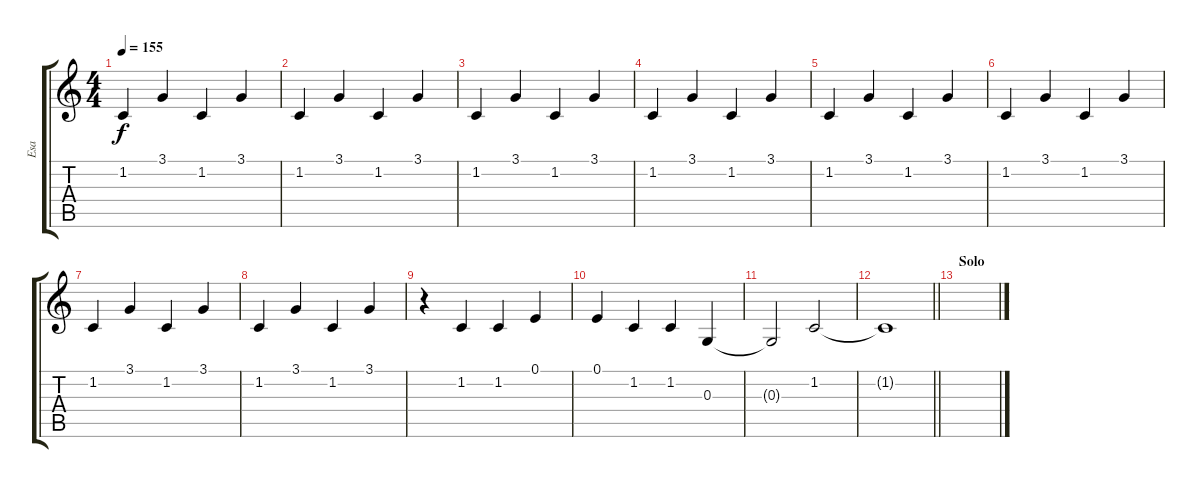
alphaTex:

\track ("Esa" "Esa") {instrument lead2sawtooth}
\staff {score tabs}
\tuning (E4 B3 G3 D3 A2 E2) {hide}
\ts (4 4)
\tempo 155
\clef g2
\ks c
1.2.4{dy f} 3.1.4 1.2.4 3.1.4 |
1.2.4 3.1.4 1.2.4 3.1.4 |
1.2.4 3.1.4 1.2.4 3.1.4 |
1.2.4 3.1.4 1.2.4 3.1.4 |
1.2.4 3.1.4 1.2.4 3.1.4 |
1.2.4 3.1.4 1.2.4 3.1.4 |
1.2.4 3.1.4 1.2.4 3.1.4 |
1.2.4 3.1.4 1.2.4 3.1.4 |
r.4 1.2.4 1.2.4 0.1.4 |
0.1.4 1.2.4 1.2.4 0.3.4 |
0.3{t}.2 1.2.2 |
\barLineRight lightlight
1.2{t}.1 |
\section ("" "Solo")
